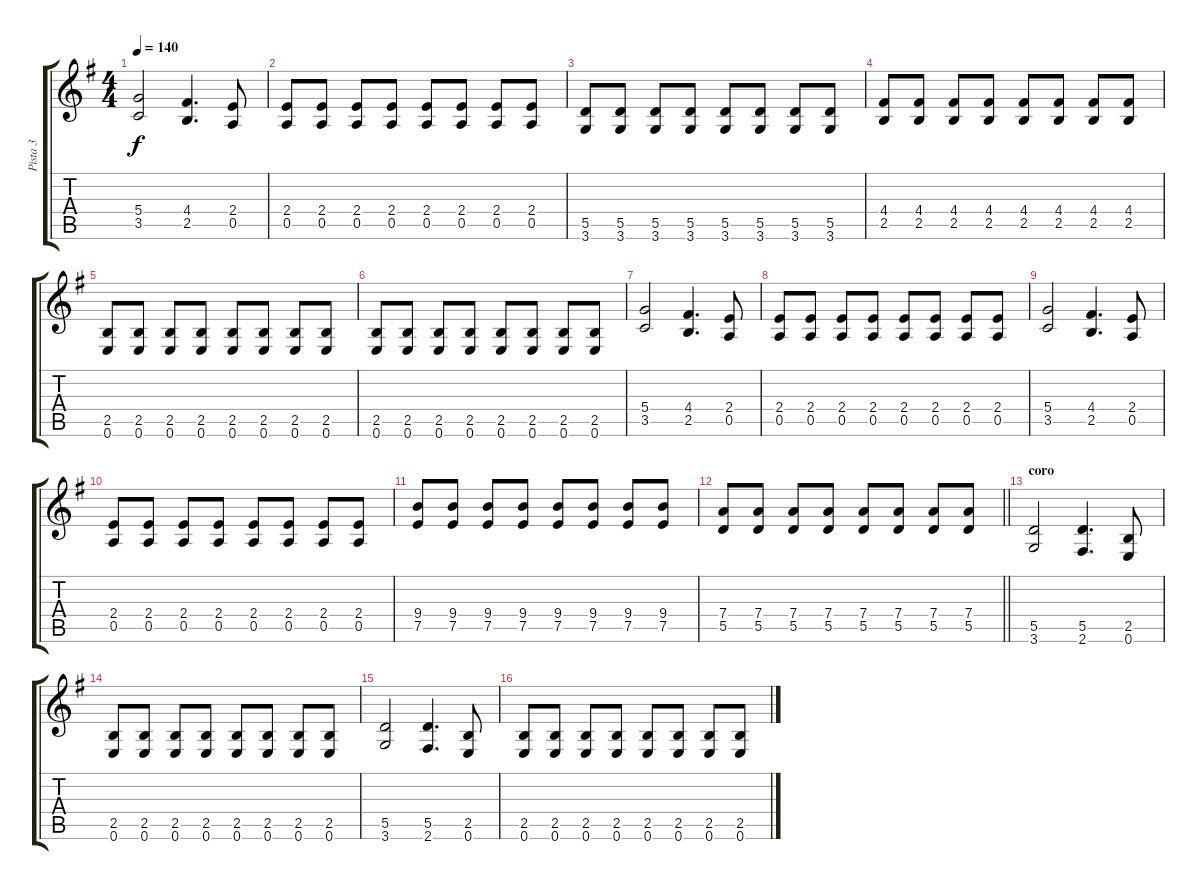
\track ("Pista 3" "Pista 3") {instrument distortionguitar}
\staff {score tabs}
\tuning (E4 B3 G3 D3 A2 E2) {hide}
\ts (4 4)
\tempo 140
\clef g2
\ks g
(5.4 3.5).2{dy f} (4.4 2.5).4{d} (2.4 0.5).8 |
(2.4 0.5).8 (2.4 0.5).8 (2.4 0.5).8 (2.4 0.5).8 (2.4 0.5).8 (2.4 0.5).8 (2.4 0.5).8 (2.4 0.5).8 |
(5.5 3.6).8 (5.5 3.6).8 (5.5 3.6).8 (5.5 3.6).8 (5.5 3.6).8 (5.5 3.6).8 (5.5 3.6).8 (5.5 3.6).8 |
(4.4 2.5).8 (4.4 2.5).8 (4.4 2.5).8 (4.4 2.5).8 (4.4 2.5).8 (4.4 2.5).8 (4.4 2.5).8 (4.4 2.5).8 |
(2.5 0.6).8 (2.5 0.6).8 (2.5 0.6).8 (2.5 0.6).8 (2.5 0.6).8 (2.5 0.6).8 (2.5 0.6).8 (2.5 0.6).8 |
(2.5 0.6).8 (2.5 0.6).8 (2.5 0.6).8 (2.5 0.6).8 (2.5 0.6).8 (2.5 0.6).8 (2.5 0.6).8 (2.5 0.6).8 |
(5.4 3.5).2 (4.4 2.5).4{d} (2.4 0.5).8 |
(2.4 0.5).8 (2.4 0.5).8 (2.4 0.5).8 (2.4 0.5).8 (2.4 0.5).8 (2.4 0.5).8 (2.4 0.5).8 (2.4 0.5).8 |
(5.4 3.5).2 (4.4 2.5).4{d} (2.4 0.5).8 |
(2.4 0.5).8 (2.4 0.5).8 (2.4 0.5).8 (2.4 0.5).8 (2.4 0.5).8 (2.4 0.5).8 (2.4 0.5).8 (2.4 0.5).8 |
(9.4 7.5).8 (9.4 7.5).8 (9.4 7.5).8 (9.4 7.5).8 (9.4 7.5).8 (9.4 7.5).8 (9.4 7.5).8 (9.4 7.5).8 |
\barLineRight lightlight
(7.4 5.5).8 (7.4 5.5).8 (7.4 5.5).8 (7.4 5.5).8 (7.4 5.5).8 (7.4 5.5).8 (7.4 5.5).8 (7.4 5.5).8 |
\section ("" "coro")
(5.5 3.6).2 (5.5 2.6).4{d} (2.5 0.6).8 |
(2.5 0.6).8 (2.5 0.6).8 (2.5 0.6).8 (2.5 0.6).8 (2.5 0.6).8 (2.5 0.6).8 (2.5 0.6).8 (2.5 0.6).8 |
(5.5 3.6).2 (5.5 2.6).4{d} (2.5 0.6).8 |
(2.5 0.6).8 (2.5 0.6).8 (2.5 0.6).8 (2.5 0.6).8 (2.5 0.6).8 (2.5 0.6).8 (2.5 0.6).8 (2.5 0.6).8
